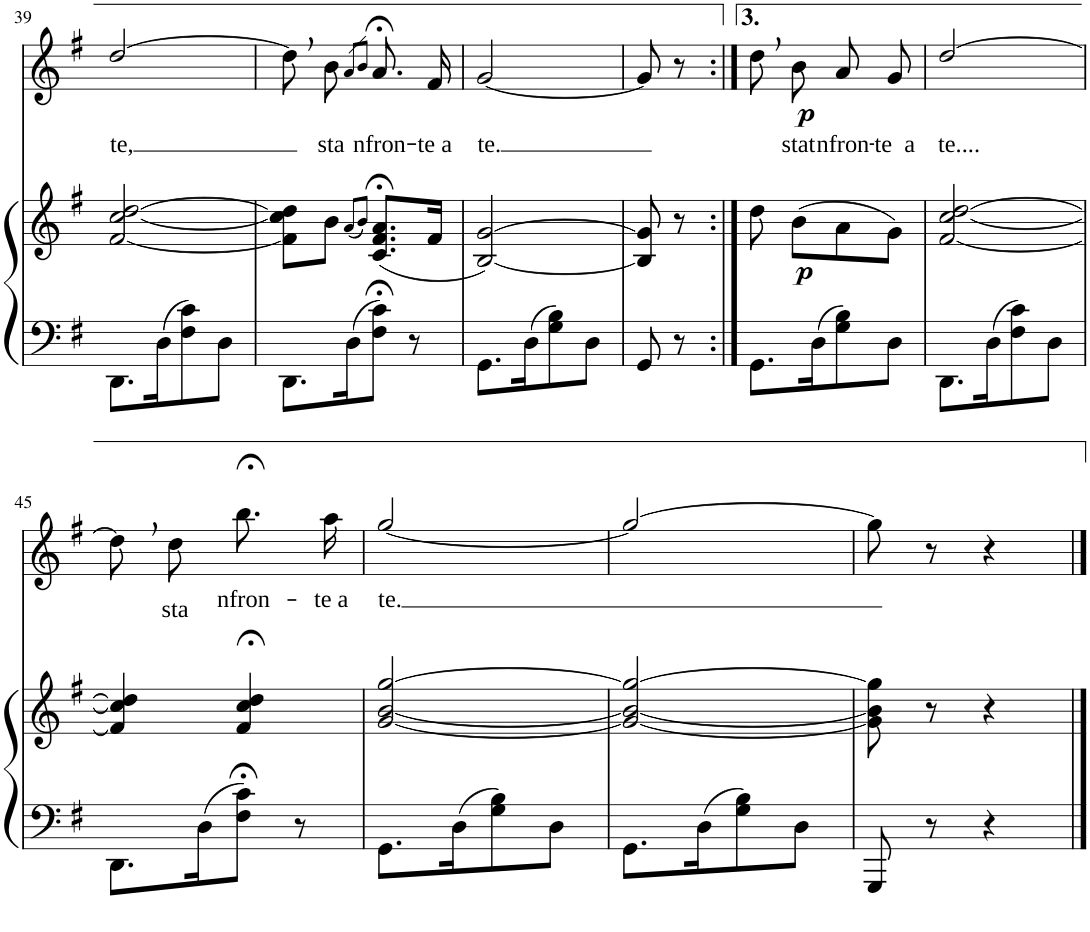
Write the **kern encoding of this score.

**kern	**kern	**dynam	**kern	**text	**dynam
*part2	*part2	*part2	*part1	*part1	*part1
*staff3	*staff2	*staff2/3	*staff1	*staff1	*staff1
*	*	*	*I"Flûte	*	*
*	*	*	*I'Fl	*	*
!!LO:PB:g=z
*clefF4	*clefG2	*	*clefG2	*	*
*k[f#]	*k[f#]	*	*k[f#]	*	*
*M2/4	*M2/4	*	*M2/4	*	*
=39	=39	=39	=39	=39	=39
!	!	!	!	!LO:LY:b	!
8.DD\L	[2f#/ [2cc/ [2dd/	.	[2dd/	te,	.
16D\K	.	.	.	.	.
8F#\ 8c\	.	.	.	.	.
8D\J	.	.	.	.	.
=40	=40	=40	=40	=40	=40
8.DD\L	8f#\] 8cc\] 8dd\]L	.	8dd,\]	.	.
!	!	!	!	!LO:LY:b	!
.	8b\J	.	8b\	sta	.
16D\K	.	.	.	.	.
.	(8qa/L	.	8qa/L	.	.
.	8qb/J)	.	8qb/J	.	.
!	!	!	!	!LO:LY:b	!
8F#\;< 8c\;<J	(8.c/;< 8.f#/;< 8.a/;<L	.	8.a;</	nfron-	.
8r	.	.	.	.	.
!	!	!	!	!LO:LY:b	!
.	16f#/Jk	.	16f#/	-te a	.
=41	=41	=41	=41	=41	=41
!	!	!	!	!LO:LY:b	!
8.GG\L	[2B/ [2g/)	.	[2g/	te.	.
16D\K	.	.	.	.	.
8G\ 8B\	.	.	.	.	.
8D\J	.	.	.	.	.
=42	=42	=42	=42	=42	=42
8GG/	8B/] 8g/]	.	8g/]	.	.
8r	8r	.	8r	.	.
=43:|!	=43:|!	=43:|!	=43:|!	=43:|!	=43:|!
8.GG\L	8dd\	.	8dd,\	.	.
!	!	!LO:DY:b	!	!LO:LY:b	!LO:DY:b
.	(8b\L	p	8b\	stat	p
16D\K	.	.	.	.	.
!	!	!	!	!LO:LY:b	!
8G\ 8B\	8a\	.	8a/	nfron-	.
!	!	!	!	!LO:LY:b	!
8D\J	8g\J)	.	8g/	-te a	.
=44	=44	=44	=44	=44	=44
!	!	!	!	!LO:LY:b	!
8.DD\L	[2f#/ [2cc/ [2dd/	.	[2dd/	te....	.
16D\K	.	.	.	.	.
8F#\ 8c\	.	.	.	.	.
8D\J	.	.	.	.	.
!!LO:LB:g=z
=45	=45	=45	=45	=45	=45
8.DD\L	4f#/] 4cc/] 4dd/]	.	8dd,\]	.	.
!	!	!	!	!LO:LY:b	!
.	.	.	8dd\	sta	.
16D\K	.	.	.	.	.
!	!	!	!	!LO:LY:b	!
8F#\;< 8c\;<J	4f#/;< 4cc/;< 4dd/;<	.	8.bb;<\	nfron-	.
8r	.	.	.	.	.
!	!	!	!	!LO:LY:b	!
.	.	.	16aa\	-te a	.
=46	=46	=46	=46	=46	=46
!	!	!	!	!LO:LY:b	!
8.GG\L	[2g/ [2b/ [2gg/	.	[2gg/	te.	.
16D\K	.	.	.	.	.
8G\ 8B\	.	.	.	.	.
8D\J	.	.	.	.	.
=47	=47	=47	=47	=47	=47
8.GG\L	2g/_ 2b/_ 2gg/_	.	2gg/_	.	.
16D\K	.	.	.	.	.
8G\ 8B\	.	.	.	.	.
8D\J	.	.	.	.	.
=48	=48	=48	=48	=48	=48
8GGG/	8g\] 8b\] 8gg\]	.	8gg\]	.	.
8r	8r	.	8r	.	.
4r	4r	.	4r	.	.
==	==	==	==	==	==
*-	*-	*-	*-	*-	*-
